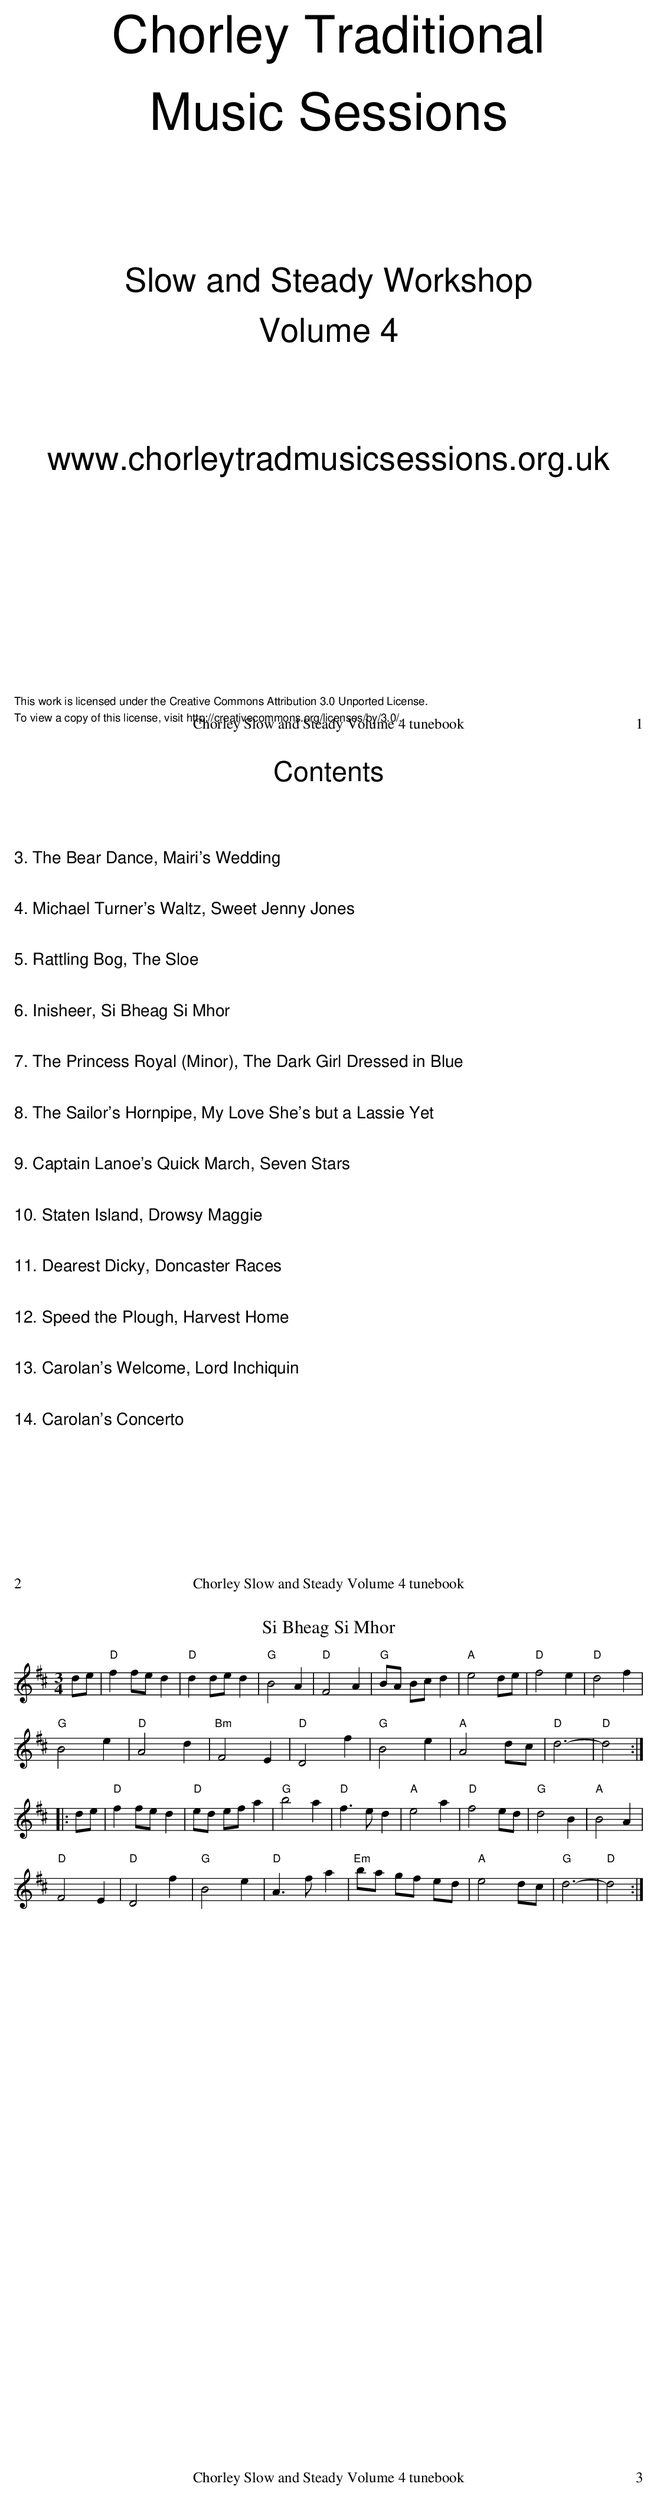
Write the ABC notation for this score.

X:1
T:Si Bheag Si Mhor
M:3/4
L:1/8
K:D
de|"D"f2fed2|"D"d2ded2|"G"B4A2|"D"F4A2|"G"BA Bc d2|"A"e4de|"D"f4e2|"D"d4f2|
"G"B4e2|"D"A4d2|"Bm"F4E2|"D"D4f2|"G"B4e2|"A"A4dc|"D"d6-|"D"d4:|
|:de|"D"f2fed2|"D"ed ef a2|"G"b4a2|"D"f2>e2d2|"A"e4a2|"D"f4ed|"G"d4B2|"A"B4A2|
"D"F4E2|"D"D4f2|"G"B4e2|"D"A2>f2a2|"Em"ba gf ed|"A"e4 dc|"G"d6-|"D"d4:|
